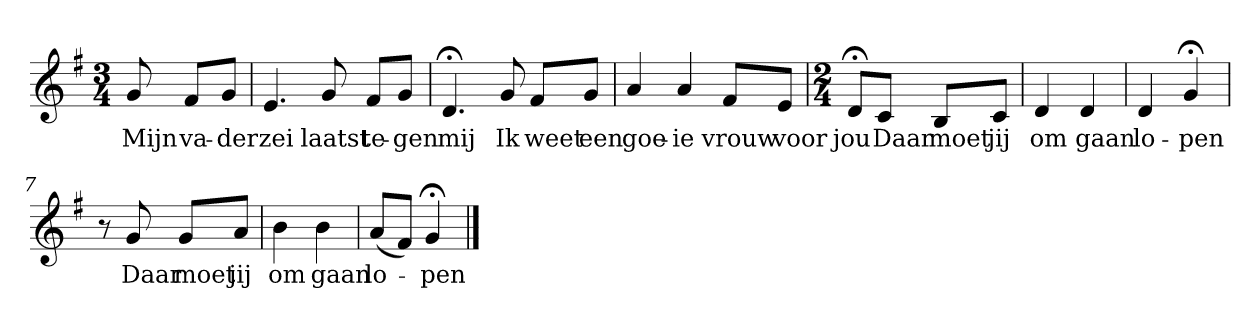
**kern	**text
*part1	*part1
*staff1	*staff1
*k[f#]	*
*G:	*
*M3/4	*
*MM120	*
=	=
8g	Mijn
8f#L	va-
8gJ	-der
=1	=1
4.e	zei
8g	laatst
8f#L	te-
8gJ	-gen
=2	=2
4.d;<	mij
8g	Ik
8f#L	weet
8gJ	een
=3	=3
4a	goe-
4a	-ie
8f#L	vrouw
8eJ	voor
=4	=4
*M2/4	*
8d;<L	jou
8cJ	Daar
8BL	moet
8cJ	jij
=5	=5
4d	om
4d	gaan
=6	=6
4d	lo-
4g;<	-pen
=7	=7
8r	.
8g	Daar
8gL	moet
8aJ	jij
=8	=8
4b	om
4b	gaan
=9	=9
(8aL	lo-
8f#J)	.
4g;<	-pen
==	==
*-	*-
